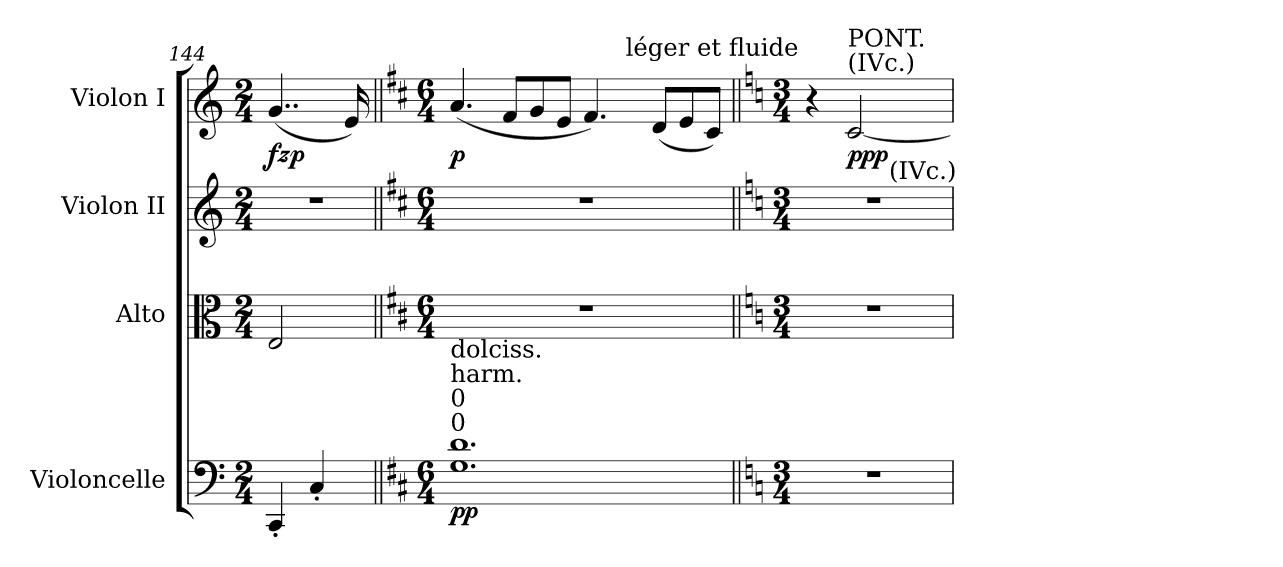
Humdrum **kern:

**kern	**dynam	**kern	**kern	**kern	**dynam
*part4	*part4	*part3	*part2	*part1	*part1
*staff4	*staff4	*staff3	*staff2	*staff1	*staff1
*I"Violoncelle	*	*I"Alto	*I"Violon II	*I"Violon I	*
*I'Vc.	*	*I'Alt.	*I'Vln. II	*I'Vln. I	*
*clefF4	*	*clefC3	*clefG2	*clefG2	*
*k[]	*	*k[]	*k[]	*k[]	*
*C:	*	*C:	*C:	*C:	*
*M2/4	*	*M2/4	*M2/4	*M2/4	*
=144	=144	=144	=144	=144	=144
!	!	!	!	!	!LO:DY:b
!	!	!	!	!	!LO:DY:n=1:b
4CC'</	.	2E/	2r	(4..g/	fz p
4C'</	.	.	.	.	.
.	.	.	.	16e/)	.
=145||	=145||	=145||	=145||	=145||	=145||
!!LO:REH:place=s1:a:t=70
*k[f#c#]	*	*k[f#c#]	*k[f#c#]	*k[f#c#]	*
*D:	*	*D:	*D:	*D:	*
*M6/4	*	*M6/4	*M6/4	*M6/4	*
!	!	!	!	!LO:TX:a:B:t=Allegro moderato	!
!	!	!	!	!LO:TX:a:t=Très simplement, avec charme et souplesse	!
!	!	!	!	!LO:TX:a:t=dolce	!
!	!	!	!	!LO:TX:a:t=Koechlin, n° 1	!
!LO:TX:a:t=0	!	!	!	!	!
!LO:TX:a:t=0	!	!	!	!	!
!LO:TX:a:t=harm.	!	!	!	!	!
!LO:TX:a:t=dolciss.	!	!	!	!	!
!	!LO:DY:b	!	!	!	!LO:DY:b
*	*	*	*	*^	*
1.d 1.G	pp	1.r	1.r	(4.a/	1ryy	p
.	.	.	.	8f#/L	.	.
.	.	.	.	8g/	.	.
.	.	.	.	8e/J	.	.
.	.	.	.	4.f#/)	.	.
!	!	!	!	!	!LO:TX:a:t=léger et fluide	!
.	.	.	.	.	2ryy	.
.	.	.	.	(8d/L	.	.
.	.	.	.	8e/	.	.
.	.	.	.	8c#/J)	.	.
*	*	*	*	*v	*v	*
!!LO:LB:g=z
=146||	=146||	=146||	=146||	=146||	=146||
!!LO:REH:place=s1:a:t=71
*k[]	*	*k[]	*k[]	*k[]	*
*C:	*	*C:	*C:	*C:	*
*M3/4	*	*M3/4	*M3/4	*M3/4	*
*	*	*	*	*MM69	*
*	*	*	*	*^	*
!	!	!	!	!LO:TX:a:t=Scelsi, n° 4	!	!
*	*	*	*^	*v	*v	*
2.r	.	2.r	2.r	2ryy	4r	.
!	!	!	!	!	!LO:TX:a:t=(IVc.)	!
!	!	!	!	!	!LO:TX:a:t=PONT.	!
!	!	!	!	!	!	!LO:DY:b
.	.	.	.	.	[<2c/	ppp
!	!	!	!	!LO:TX:a:t=(IVc.)	!	!
.	.	.	.	4ryy	.	.
*	*	*	*v	*v	*	*
=	=	=	=	=	=
*-	*-	*-	*-	*-	*-
